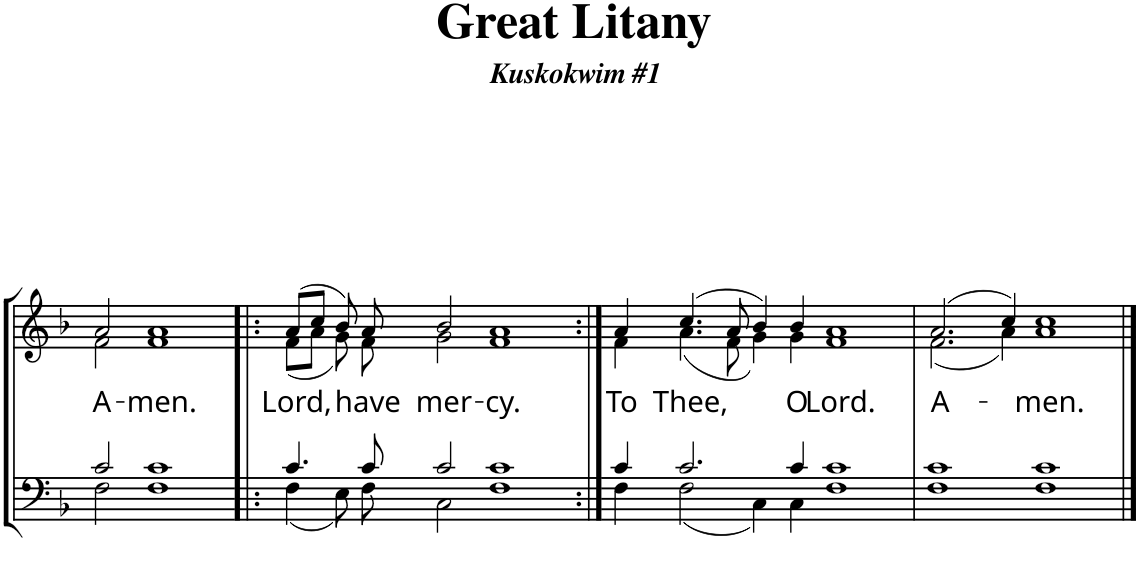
**kern	**kern	**text
*part1	*part1	*part1
*staff2	*staff1	*staff1
*I"Piano	*	*
*I'Pno.	*	*
*clefF4	*clefG2	*
*k[b-]	*k[b-]	*
*M63/4	*M63/4	*
=1	=1	=1
*^	*^	*
*	*^	*	*	*
!	!	!	!	!	!LO:LY:b
000ryy	2c/	2F\	2a/	2f\	A-
!	!	!	!	!	!LO:LY:b
.	1c	1F	1a	1f	-men.
.	1ryy	1ryy	000ryy	000ryy	.
.	1ryy	1ryy	.	.	.
.	1ryy	1ryy	.	.	.
.	1ryy	1ryy	.	.	.
.	1ryy	1ryy	.	.	.
.	1ryy	1ryy	.	.	.
.	1ryy	1ryy	.	.	.
4%31ryy	.	.	.	.	.
.	1ryy	1ryy	.	.	.
.	1ryy	1ryy	00ryy	00ryy	.
.	1ryy	1ryy	.	.	.
.	1ryy	1ryy	.	.	.
.	1ryy	1ryy	.	.	.
.	1ryy	1ryy	0ryy	0ryy	.
.	1ryy	1ryy	.	.	.
.	4ryy	4ryy	4ryy	4ryy	.
=2!|:	=2!|:	=2!|:	=2!|:	=2!|:	=2!|:
!	!	!	!	!	!LO:LY:b
000ryy	4.c/	4F\	(8a/L	(8f\L	Lord,
.	.	.	8cc/J	8a\J	.
.	.	8E\L	8b-/)	8g\)	.
!	!	!	!	!	!LO:LY:b
.	8c/	8F\J	8a/	8f\	have
!	!	!	!	!	!LO:LY:b
.	2c/	2C\	2b-/	2g\	mer-
!	!	!	!	!	!LO:LY:b
.	1c	1F	1a	1f	-cy.
.	1ryy	1ryy	000ryy	000ryy	.
.	1ryy	1ryy	.	.	.
.	1ryy	1ryy	.	.	.
.	1ryy	1ryy	.	.	.
.	1ryy	1ryy	.	.	.
.	1ryy	1ryy	.	.	.
4%31ryy	1ryy	1ryy	.	.	.
.	1ryy	1ryy	.	.	.
.	1ryy	1ryy	00ryy	00ryy	.
.	1ryy	1ryy	.	.	.
.	4%15ryy	4%15ryy	.	.	.
.	.	.	1..ryy	1..ryy	.
=3:|!	=3:|!	=3:|!	=3:|!	=3:|!	=3:|!
!	!	!	!	!	!LO:LY:b
000ryy	4c/	4F\	4a/	4f\	To
!	!	!	!	!	!LO:LY:b
.	2.c/	2F\	(4.cc/	(4.a\	Thee,
.	.	.	8a/	8f\	.
.	.	4C\	4b-/)	4g\)	.
!	!	!	!	!	!LO:LY:b
.	4c/	4C\	4b-/	4g\	O
!	!	!	!	!	!LO:LY:b
.	1c	1F	1a	1f	Lord.
.	1ryy	1ryy	000ryy	000ryy	.
.	1ryy	1ryy	.	.	.
.	1ryy	1ryy	.	.	.
.	1ryy	1ryy	.	.	.
.	1ryy	1ryy	.	.	.
.	1ryy	1ryy	.	.	.
4%31ryy	.	.	.	.	.
.	2%15ryy	2%15ryy	.	.	.
.	.	.	00ryy	00ryy	.
.	.	.	1.ryy	1.ryy	.
=4	=4	=4	=4	=4	=4
!	!	!	!	!	!LO:LY:b
000ryy	1c	1F	(2.a/	(2.f\	A-
.	.	.	4cc/)	4a\)	.
!	!	!	!	!	!LO:LY:b
.	1c	1F	1cc	1a	-men.
.	1ryy	1ryy	000ryy	000ryy	.
.	1ryy	1ryy	.	.	.
.	1ryy	1ryy	.	.	.
.	1ryy	1ryy	.	.	.
.	1ryy	1ryy	.	.	.
.	1ryy	1ryy	.	.	.
4%31ryy	1ryy	1ryy	.	.	.
.	1ryy	1ryy	.	.	.
.	1ryy	1ryy	00ryy	00ryy	.
.	1ryy	1ryy	.	.	.
.	4%15ryy	4%15ryy	.	.	.
.	.	.	1..ryy	1..ryy	.
*v	*v	*v	*	*	*
*	*v	*v	*
==	==	==
*-	*-	*-
